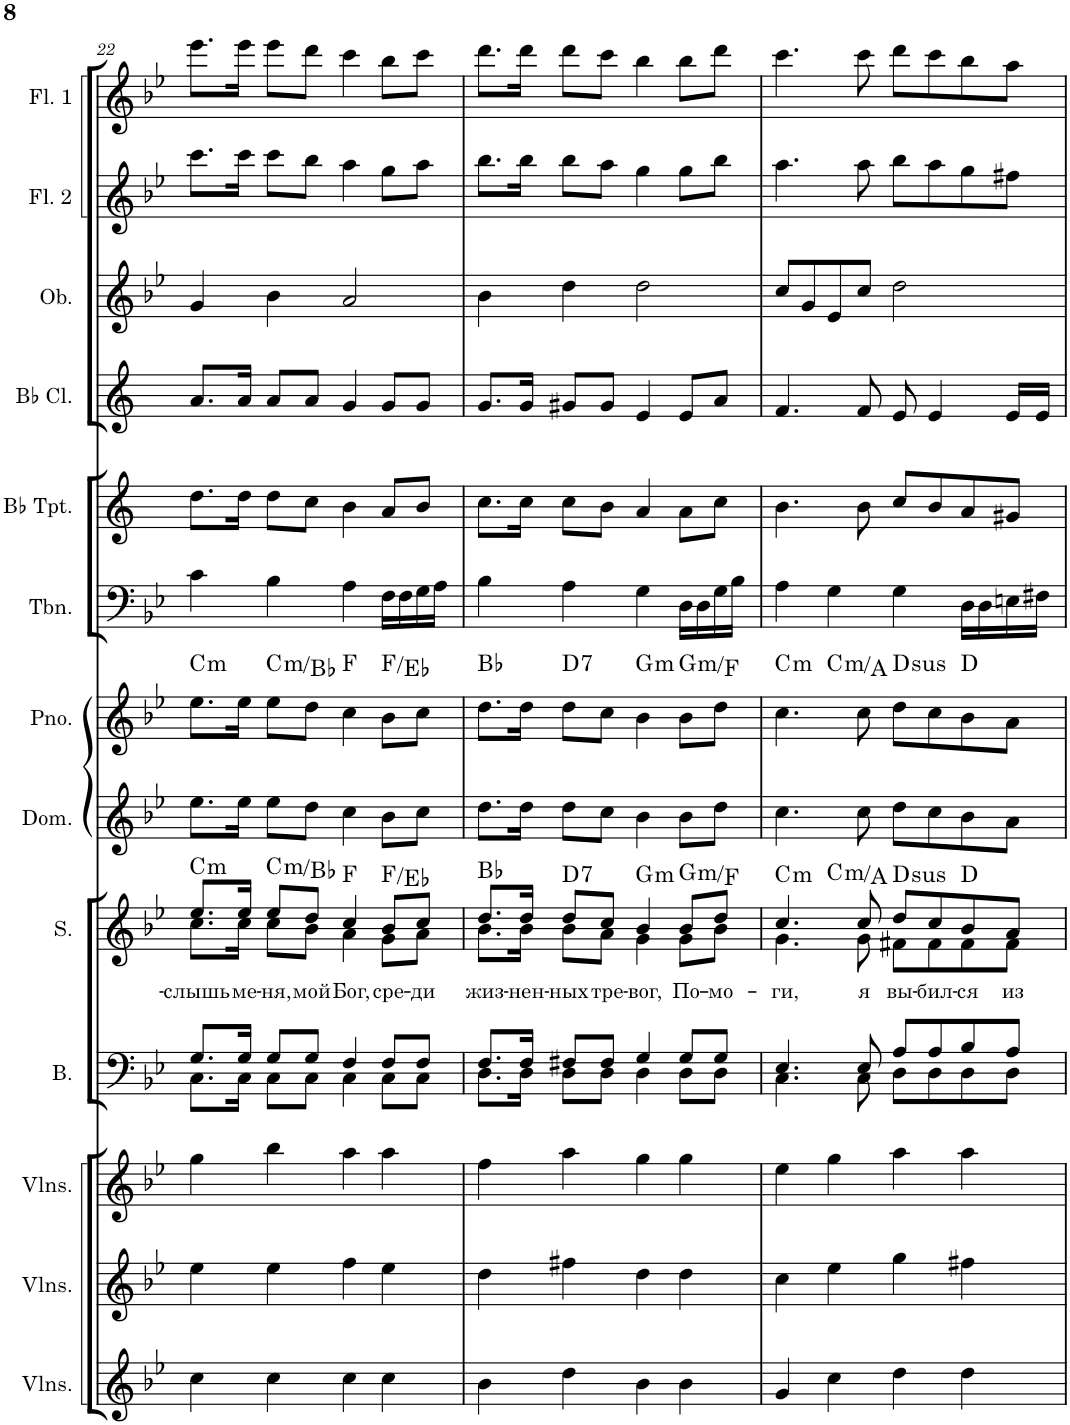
**kern	**kern	**kern	**kern	**kern	**text	**harte	**kern	**kern	**harte	**kern	**kern	**kern	**kern	**kern	**kern
*part13	*part12	*part11	*part10	*part9	*part9	*part9	*part8	*part7	*part7	*part6	*part5	*part4	*part3	*part2	*part1
*staff13	*staff12	*staff11	*staff10	*staff9	*staff9	*	*staff8	*staff7	*	*staff6	*staff5	*staff4	*staff3	*staff2	*staff1
*I"Violins	*I"Violins	*I"Violins	*I"Bass	*I"Soprano	*	*	*I"Domra	*I"Piano	*	*I"Trombone	*I"Bb Trumpet	*I"Bb Clarinet	*I"Oboe	*I"Flute 2	*I"Flute 1
*I'Vlns.	*I'Vlns.	*I'Vlns.	*I'B.	*I'S.	*	*	*I'Dom.	*I'Pno.	*	*I'Tbn.	*I'Bb Tpt.	*I'Bb Cl.	*I'Ob.	*I'Fl. 2	*I'Fl. 1
!!LO:PB:g=z
*clefG2	*clefG2	*clefG2	*clefF4	*clefG2	*	*	*clefG2	*clefG2	*	*clefF4	*clefG2	*clefG2	*clefG2	*clefG2	*clefG2
*	*	*	*	*	*	*	*	*	*	*	*Trd1c2	*Trd1c2	*	*	*
*k[b-e-]	*k[b-e-]	*k[b-e-]	*k[b-e-]	*k[b-e-]	*	*	*k[b-e-]	*k[b-e-]	*	*k[b-e-]	*k[]	*k[]	*k[b-e-]	*k[b-e-]	*k[b-e-]
*M4/4	*M4/4	*M4/4	*M4/4	*M4/4	*	*	*M4/4	*M4/4	*	*M4/4	*M4/4	*M4/4	*M4/4	*M4/4	*M4/4
=22	=22	=22	=22	=22	=22	=22	=22	=22	=22	=22	=22	=22	=22	=22	=22
*	*	*	*^	*	*	*	*	*	*	*	*	*	*	*	*
!	!	!	!	!	!	!LO:LY:b	!LO:H:kt=m	!	!	!LO:H:kt=m	!	!	!	!	!	!
*	*	*	*	*	*^	*	*	*	*	*	*	*	*	*	*	*
4cc\	4ee-\	4gg\	8.G/L	8.C\L	8.ee-/L	8.cc\L	-слышь	C:min	8.ee-\L	8.ee-\L	C:min	4c\	8.dd\L	8.a/L	4g/	8.ccc\L	8.eee-\L
!	!	!	!	!	!	!	!LO:LY:b	!	!	!	!	!	!	!	!	!	!
.	.	.	16G/Jk	16C\Jk	16ee-/Jk	16cc\Jk	ме-	.	16ee-\Jk	16ee-\Jk	.	.	16dd\Jk	16a/Jk	.	16ccc\Jk	16eee-\Jk
!	!	!	!	!	!	!	!LO:LY:b	!LO:H:kt=m	!	!	!LO:H:kt=m	!	!	!	!	!	!
4cc\	4ee-\	4bb-\	8G/L	8C\L	8ee-/L	8cc\L	-ня,	C:min/b7	8ee-\L	8ee-\L	C:min/b7	4B-\	8dd\L	8a/L	4b-\	8ccc\L	8eee-\L
!	!	!	!	!	!	!	!LO:LY:b	!	!	!	!	!	!	!	!	!	!
.	.	.	8G/J	8C\J	8dd/J	8b-\J	мой	.	8dd\J	8dd\J	.	.	8cc\J	8a/J	.	8bb-\J	8ddd\J
!	!	!	!	!	!	!	!LO:LY:b	!	!	!	!	!	!	!	!	!	!
4cc\	4ff\	4aa\	4F/	4C\	4cc/	4a\	Бог,	F:maj	4cc\	4cc\	F:maj	4A\	4b\	4g/	2a/	4aa\	4ccc\
!	!	!	!	!	!	!	!LO:LY:b	!	!	!	!	!	!	!	!	!	!
4cc\	4ee-\	4aa\	8F/L	8C\L	8b-/L	8g\L	сре-	F:maj/b7	8b-\L	8b-\L	F:maj/b7	16F\LL	8a/L	8g/L	.	8gg\L	8bb-\L
.	.	.	.	.	.	.	.	.	.	.	.	16F\	.	.	.	.	.
!	!	!	!	!	!	!	!LO:LY:b	!	!	!	!	!	!	!	!	!	!
.	.	.	8F/J	8C\J	8cc/J	8a\J	-ди	.	8cc\J	8cc\J	.	16G\	8b/J	8g/J	.	8aa\J	8ccc\J
.	.	.	.	.	.	.	.	.	.	.	.	16A\JJ	.	.	.	.	.
=23	=23	=23	=23	=23	=23	=23	=23	=23	=23	=23	=23	=23	=23	=23	=23	=23	=23
!	!	!	!	!	!	!	!LO:LY:b	!	!	!	!	!	!	!	!	!	!
4b-\	4dd\	4ff\	8.F/L	8.D\L	8.dd/L	8.b-\L	жиз-	Bb:maj	8.dd\L	8.dd\L	Bb:maj	4B-\	8.cc\L	8.g/L	4b-\	8.bb-\L	8.ddd\L
!	!	!	!	!	!	!	!LO:LY:b	!	!	!	!	!	!	!	!	!	!
.	.	.	16F/Jk	16D\Jk	16dd/Jk	16b-\Jk	-нен-	.	16dd\Jk	16dd\Jk	.	.	16cc\Jk	16g/Jk	.	16bb-\Jk	16ddd\Jk
!	!	!	!	!	!	!	!LO:LY:b	!LO:H:kt=7	!	!	!LO:H:kt=7	!	!	!	!	!	!
4dd\	4ff#X\	4aa\	8F#X/L	8D\L	8dd/L	8b-\L	-ных	D:7	8dd\L	8dd\L	D:7	4A\	8cc\L	8g#X/L	4dd\	8bb-\L	8ddd\L
!	!	!	!	!	!	!	!LO:LY:b	!	!	!	!	!	!	!	!	!	!
.	.	.	8F#/J	8D\J	8cc/J	8a\J	тре-	.	8cc\J	8cc\J	.	.	8b\J	8g#/J	.	8aa\J	8ccc\J
!	!	!	!	!	!	!	!LO:LY:b	!LO:H:kt=m	!	!	!LO:H:kt=m	!	!	!	!	!	!
4b-\	4dd\	4gg\	4G/	4D\	4b-/	4g\	-вог,	G:min	4b-\	4b-\	G:min	4G\	4a/	4e/	2dd\	4gg\	4bb-\
!	!	!	!	!	!	!	!LO:LY:b	!LO:H:kt=m	!	!	!LO:H:kt=m	!	!	!	!	!	!
4b-\	4dd\	4gg\	8G/L	8D\L	8b-/L	8g\L	По-	G:min/b7	8b-\L	8b-\L	G:min/b7	16D\LL	8a\L	8e/L	.	8gg\L	8bb-\L
.	.	.	.	.	.	.	.	.	.	.	.	16D\	.	.	.	.	.
!	!	!	!	!	!	!	!LO:LY:b	!	!	!	!	!	!	!	!	!	!
.	.	.	8G/J	8D\J	8dd/J	8b-\J	-мо-	.	8dd\J	8dd\J	.	16G\	8cc\J	8a/J	.	8bb-\J	8ddd\J
.	.	.	.	.	.	.	.	.	.	.	.	16B-\JJ	.	.	.	.	.
*	*	*	*	*	*v	*v	*	*	*	*	*	*	*	*	*	*	*
=24	=24	=24	=24	=24	=24	=24	=24	=24	=24	=24	=24	=24	=24	=24	=24	=24
!	!	!	!	!	!	!LO:LY:b	!LO:H:kt=m	!	!	!LO:H:kt=m	!	!	!	!	!	!
*	*	*	*	*	*^	*	*	*	*^	*	*	*	*	*	*	*
*	*	*	*	*	*	*^	*	*	*	*	*	*	*	*	*	*	*	*
4g/	4cc\	4ee-\	4.E-/	4.C\	4.cc/	4.g\	4ryy	-ги,	C:min	4.cc\	4.cc\	4ryy	C:min	4A\	4.b\	4.f/	8cc/L	4.aa\	4.ccc\
.	.	.	.	.	.	.	.	.	.	.	.	.	.	.	.	.	8g/	.	.
!	!	!	!	!	!	!	!	!	!LO:H:kt=m	!	!	!	!LO:H:kt=m	!	!	!	!	!	!
4cc\	4ee-\	4gg\	.	.	.	.	2.ryy	.	C:min/6	.	.	2.ryy	C:min/6	4G\	.	.	8e-/	.	.
!	!	!	!	!	!	!	!	!LO:LY:b	!	!	!	!	!	!	!	!	!	!	!
.	.	.	8E-/	8C\	8cc/	8g\	.	я	.	8cc\	8cc\	.	.	.	8b\	8f/	8cc/J	8aa\	8ccc\
!	!	!	!	!	!	!	!	!LO:LY:b	!LO:H:kt=sus	!	!	!	!LO:H:kt=sus	!	!	!	!	!	!
4dd\	4gg\	4aa\	8A/L	8D\L	8dd/L	8f#X\L	.	вы-	D:sus4	8dd\L	8dd\L	.	D:sus4	4G\	8cc/L	8e/	2dd\	8bb-\L	8ddd\L
!	!	!	!	!	!	!	!	!LO:LY:b	!	!	!	!	!	!	!	!	!	!	!
.	.	.	8A/	8D\	8cc/	8f#\	.	-бил-	.	8cc\	8cc\	.	.	.	8b/	4e/	.	8aa\	8ccc\
!	!	!	!	!	!	!	!	!LO:LY:b	!	!	!	!	!	!	!	!	!	!	!
4dd\	4ff#X\	4aa\	8B-/	8D\	8b-/	8f#\	.	-ся	D:maj	8b-\	8b-\	.	D:maj	16D\LL	8a/	.	.	8gg\	8bb-\
.	.	.	.	.	.	.	.	.	.	.	.	.	.	16D\	.	.	.	.	.
!	!	!	!	!	!	!	!	!LO:LY:b	!	!	!	!	!	!	!	!	!	!	!
.	.	.	8A/J	8D\J	8a/J	8f#\J	.	из	.	8a\J	8a\J	.	.	16En\	8g#X/J	16e/LL	.	8ff#X\J	8aa\J
.	.	.	.	.	.	.	.	.	.	.	.	.	.	16F#X\JJ	.	16e/JJ	.	.	.
*	*	*	*v	*v	*	*	*	*	*	*	*v	*v	*	*	*	*	*	*	*
*	*	*	*	*v	*v	*v	*	*	*	*	*	*	*	*	*	*	*
=	=	=	=	=	=	=	=	=	=	=	=	=	=	=	=
*-	*-	*-	*-	*-	*-	*-	*-	*-	*-	*-	*-	*-	*-	*-	*-
